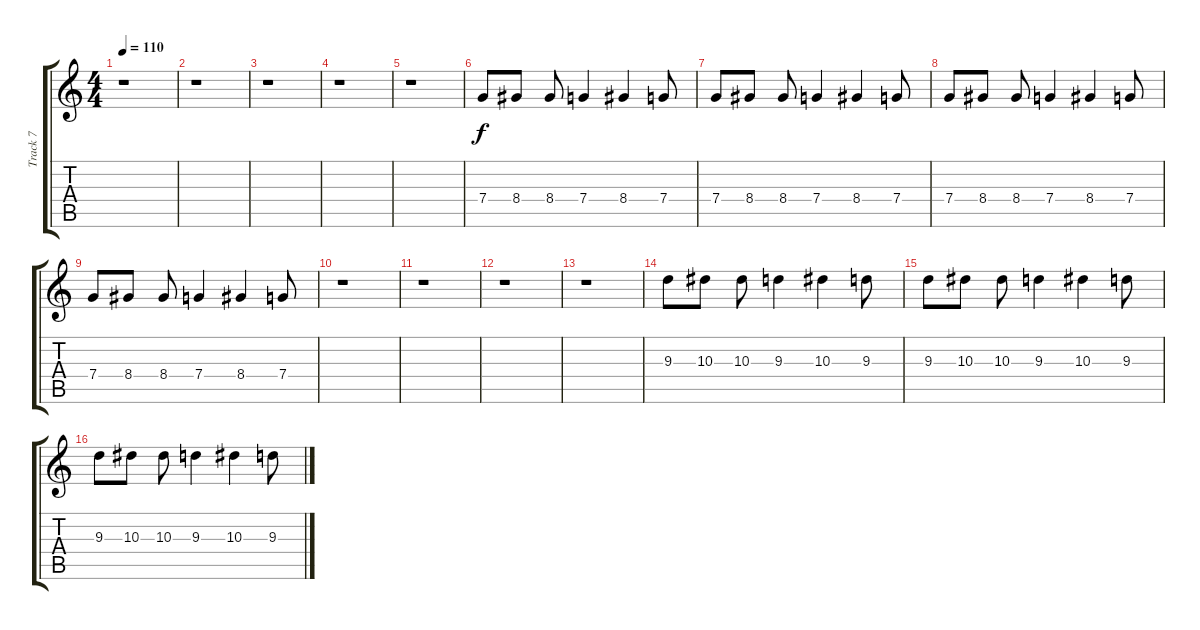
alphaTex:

\track ("Track 7" "Track 7") {instrument distortionguitar}
\staff {score tabs}
\tuning (D4 A3 F3 C3 G2 D2) {hide}
\ts (4 4)
\tempo 110
\clef g2
\ks c
r.1{dy f} |
r.1 |
r.1 |
r.1 |
r.1 |
7.4.8 8.4.8 8.4.8 7.4.4 8.4.4 7.4.8 |
7.4.8 8.4.8 8.4.8 7.4.4 8.4.4 7.4.8 |
7.4.8 8.4.8 8.4.8 7.4.4 8.4.4 7.4.8 |
7.4.8 8.4.8 8.4.8 7.4.4 8.4.4 7.4.8 |
r.1 |
r.1 |
r.1 |
r.1 |
9.3.8 10.3.8 10.3.8 9.3.4 10.3.4 9.3.8 |
9.3.8 10.3.8 10.3.8 9.3.4 10.3.4 9.3.8 |
9.3.8 10.3.8 10.3.8 9.3.4 10.3.4 9.3.8
